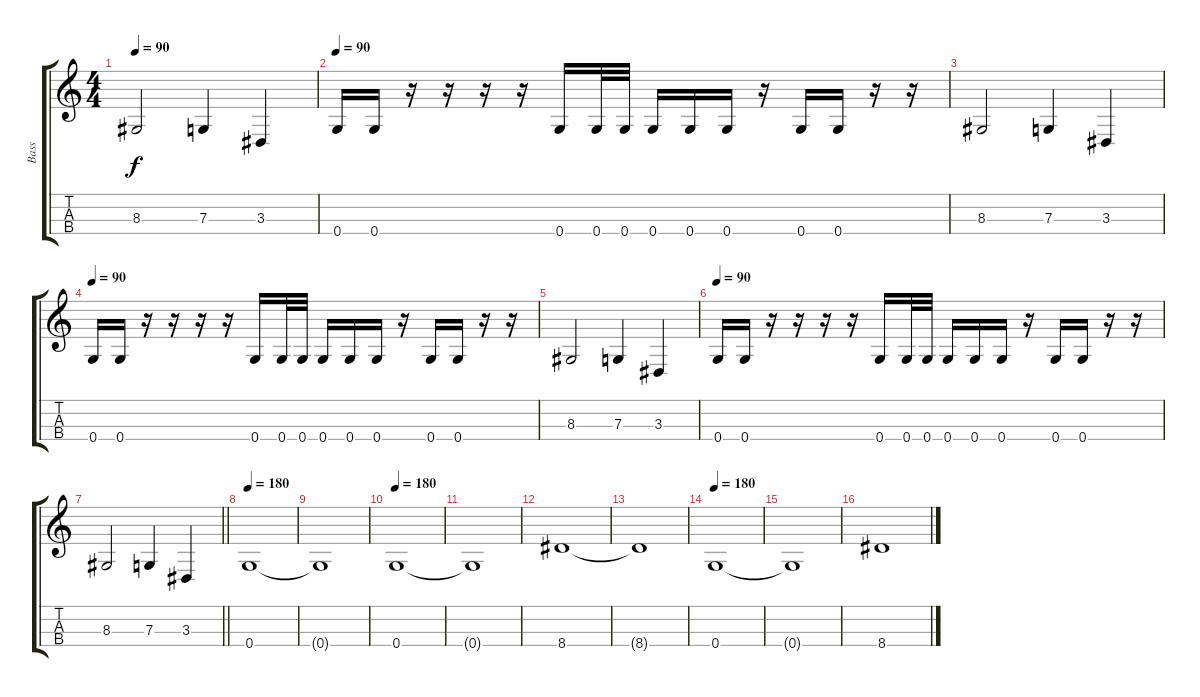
\track ("Bass" "Bass") {instrument electricbasspick}
\staff {score tabs}
\tuning (A2 E2 C2 G2) {hide}
\ts (4 4)
\tempo 90
\clef g2
\ks c
8.3.2{dy f} 7.3.4 3.3.4 |
\tempo 90
0.4.16 0.4.16 r.16 r.16 r.16 r.16 0.4.16 0.4.32 0.4.32 0.4.16 0.4.16 0.4.16 r.16 0.4.16 0.4.16 r.16 r.16 |
8.3.2 7.3.4 3.3.4 |
\tempo 90
0.4.16 0.4.16 r.16 r.16 r.16 r.16 0.4.16 0.4.32 0.4.32 0.4.16 0.4.16 0.4.16 r.16 0.4.16 0.4.16 r.16 r.16 |
8.3.2 7.3.4 3.3.4 |
\tempo 90
0.4.16 0.4.16 r.16 r.16 r.16 r.16 0.4.16 0.4.32 0.4.32 0.4.16 0.4.16 0.4.16 r.16 0.4.16 0.4.16 r.16 r.16 |
\barLineRight lightlight
8.3.2 7.3.4 3.3.4 |
\tempo 180
0.4.1 |
0.4{t}.1 |
\tempo 180
0.4.1 |
0.4{t}.1 |
8.4.1 |
8.4{t}.1 |
\tempo 180
0.4.1 |
0.4{t}.1 |
8.4.1
